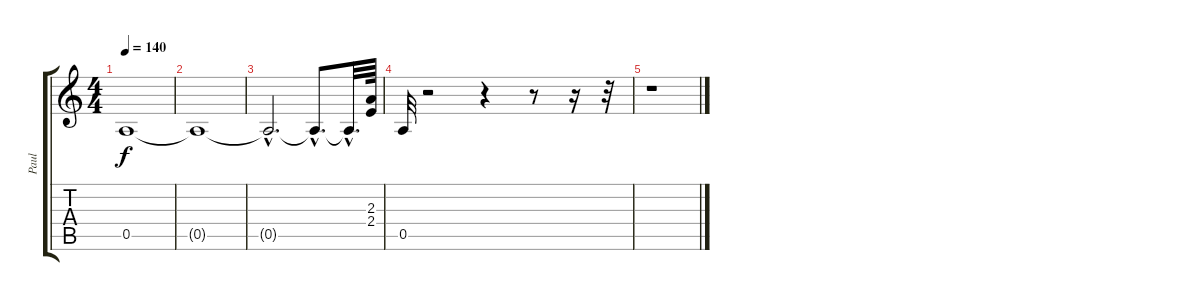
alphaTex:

\track ("Paul" "Paul") {instrument distortionguitar}
\staff {score tabs}
\tuning (E4 B3 G3 D3 A2 E2) {hide}
\ts (4 4)
\tempo 140
\clef g2
\ks c
0.5{t}.1{dy f} |
0.5{t}.1 |
0.5{hac t}.2{d} 0.5{hac t}.8{d} 0.5{hac t}.32{d} (2.3 2.4).64 |
0.5.32 r.2 r.4 r.8 r.16 r.32 |
r.1
